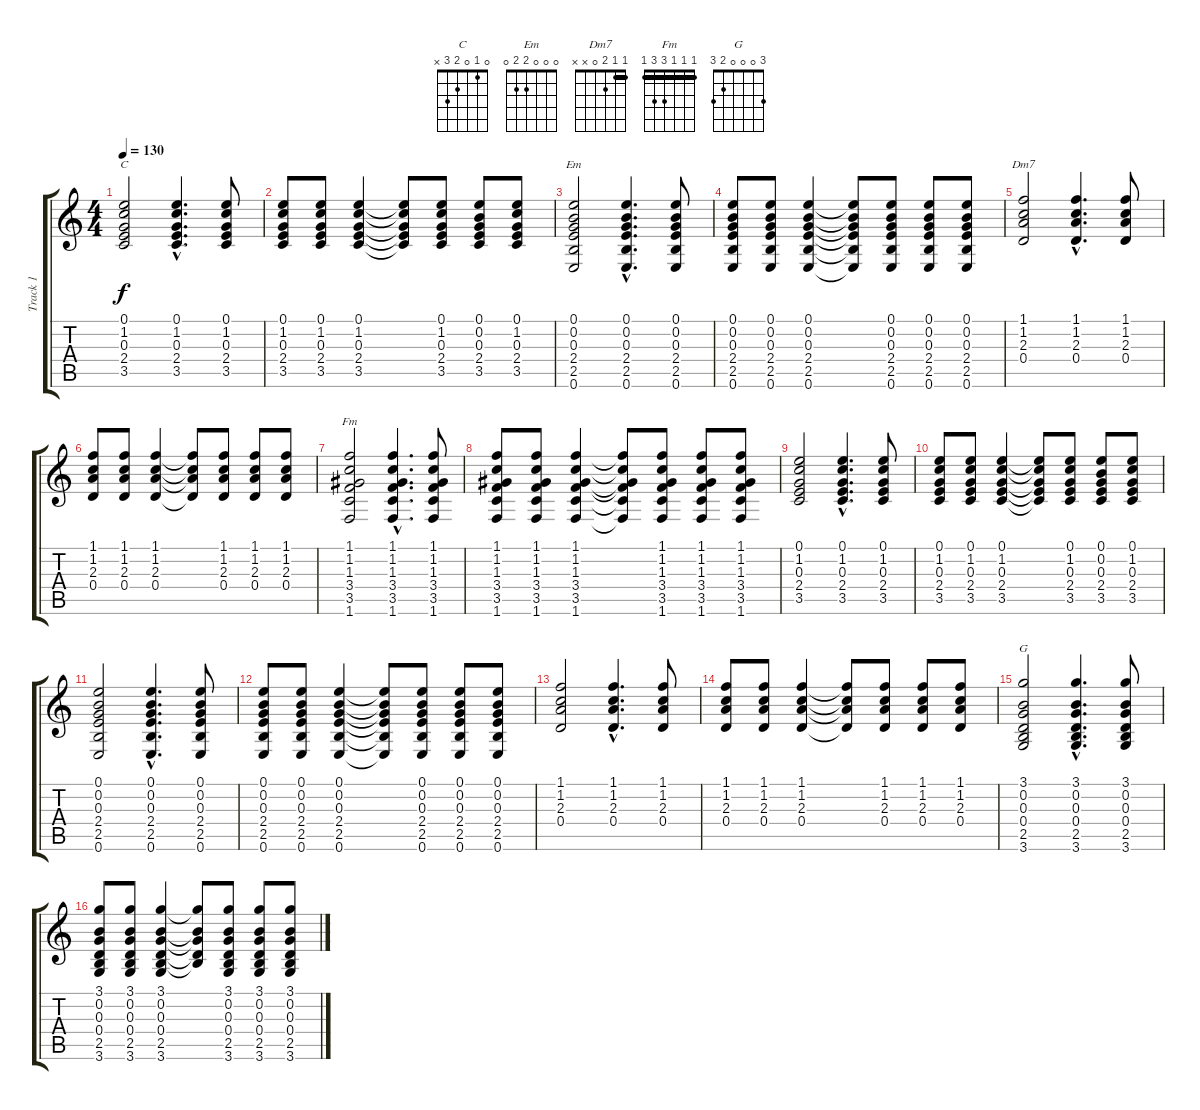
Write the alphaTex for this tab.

\track ("Track 1" "Track 1") {instrument acousticguitarnylon}
\staff {score tabs}
\tuning (E4 B3 G3 D3 A2 E2) {hide}
\chord ("C" 0 1 0 2 3 x)
\chord ("Em" 0 0 0 2 2 0)
\chord ("Dm7" 1 1 2 0 x x) {barre 1}
\chord ("Fm" 1 1 1 3 3 1) {barre 1}
\chord ("G" 3 0 0 0 2 3)
\ts (4 4)
\tempo 130
\clef g2
\ks c
(0.1 1.2 0.3 2.4 3.5).2{ch "C" dy f instrument acousticguitarnylon} (0.1{hac} 1.2{hac} 0.3{hac} 2.4{hac} 3.5{hac}).4{d} (0.1 1.2 0.3 2.4 3.5).8 |
(0.1 1.2 0.3 2.4 3.5).8 (0.1 1.2 0.3 2.4 3.5).8 (0.1 1.2 0.3 2.4 3.5).4 (0.1{t} 1.2{t} 0.3{t} 2.4{t} 3.5{t}).8 (0.1 1.2 0.3 2.4 3.5).8 (0.1 0.2 0.3 2.4 3.5).8 (0.1 1.2 0.3 2.4 3.5).8 |
(0.1 0.2 0.3 2.4 2.5 0.6).2{ch "Em"} (0.1{hac} 0.2{hac} 0.3{hac} 2.4{hac} 2.5{hac} 0.6{hac}).4{d} (0.1 0.2 0.3 2.4 2.5 0.6).8 |
(0.1 0.2 0.3 2.4 2.5 0.6).8 (0.1 0.2 0.3 2.4 2.5 0.6).8 (0.1 0.2 0.3 2.4 2.5 0.6).4 (0.1{t} 0.2{t} 0.3{t} 2.4{t} 2.5{t} 0.6{t}).8 (0.1 0.2 0.3 2.4 2.5 0.6).8 (0.1 0.2 0.3 2.4 2.5 0.6).8 (0.1 0.2 0.3 2.4 2.5 0.6).8 |
(1.1 1.2 2.3 0.4).2{ch "Dm7"} (1.1{hac} 1.2{hac} 2.3{hac} 0.4{hac}).4{d} (1.1 1.2 2.3 0.4).8 |
(1.1 1.2 2.3 0.4).8 (1.1 1.2 2.3 0.4).8 (1.1 1.2 2.3 0.4).4 (1.1{t} 1.2{t} 2.3{t} 0.4{t}).8 (1.1 1.2 2.3 0.4).8 (1.1 1.2 2.3 0.4).8 (1.1 1.2 2.3 0.4).8 |
(1.1 1.2 1.3 3.4 3.5 1.6).2{ch "Fm"} (1.1{hac} 1.2{hac} 1.3{hac} 3.4{hac} 3.5{hac} 1.6{hac}).4{d} (1.1 1.2 1.3 3.4 3.5 1.6).8 |
(1.1 1.2 1.3 3.4 3.5 1.6).8 (1.1 1.2 1.3 3.4 3.5 1.6).8 (1.1 1.2 1.3 3.4 3.5 1.6).4 (1.1{t} 1.2{t} 1.3{t} 3.4{t} 3.5{t} 1.6{t}).8 (1.1 1.2 1.3 3.4 3.5 1.6).8 (1.1 1.2 1.3 3.4 3.5 1.6).8 (1.1 1.2 1.3 3.4 3.5 1.6).8 |
(0.1 1.2 0.3 2.4 3.5).2 (0.1{hac} 1.2{hac} 0.3{hac} 2.4{hac} 3.5{hac}).4{d} (0.1 1.2 0.3 2.4 3.5).8 |
(0.1 1.2 0.3 2.4 3.5).8 (0.1 1.2 0.3 2.4 3.5).8 (0.1 1.2 0.3 2.4 3.5).4 (0.1{t} 1.2{t} 0.3{t} 2.4{t} 3.5{t}).8 (0.1 1.2 0.3 2.4 3.5).8 (0.1 0.2 0.3 2.4 3.5).8 (0.1 1.2 0.3 2.4 3.5).8 |
(0.1 0.2 0.3 2.4 2.5 0.6).2 (0.1{hac} 0.2{hac} 0.3{hac} 2.4{hac} 2.5{hac} 0.6{hac}).4{d} (0.1 0.2 0.3 2.4 2.5 0.6).8 |
(0.1 0.2 0.3 2.4 2.5 0.6).8 (0.1 0.2 0.3 2.4 2.5 0.6).8 (0.1 0.2 0.3 2.4 2.5 0.6).4 (0.1{t} 0.2{t} 0.3{t} 2.4{t} 2.5{t} 0.6{t}).8 (0.1 0.2 0.3 2.4 2.5 0.6).8 (0.1 0.2 0.3 2.4 2.5 0.6).8 (0.1 0.2 0.3 2.4 2.5 0.6).8 |
(1.1 1.2 2.3 0.4).2 (1.1{hac} 1.2{hac} 2.3{hac} 0.4{hac}).4{d} (1.1 1.2 2.3 0.4).8 |
(1.1 1.2 2.3 0.4).8 (1.1 1.2 2.3 0.4).8 (1.1 1.2 2.3 0.4).4 (1.1{t} 1.2{t} 2.3{t} 0.4{t}).8 (1.1 1.2 2.3 0.4).8 (1.1 1.2 2.3 0.4).8 (1.1 1.2 2.3 0.4).8 |
(3.1 0.2 0.3 0.4 2.5 3.6).2{ch "G"} (3.1{hac} 0.2{hac} 0.3{hac} 0.4{hac} 2.5{hac} 3.6{hac}).4{d} (3.1 0.2 0.3 0.4 2.5 3.6).8 |
(3.1 0.2 0.3 0.4 2.5 3.6).8 (3.1 0.2 0.3 0.4 2.5 3.6).8 (3.1 0.2 0.3 0.4 2.5 3.6).4 (3.1{t} 0.2{t} 0.3{t} 0.4{t} 2.5{t}).8 (3.1 0.2 0.3 0.4 2.5 3.6).8 (3.1 0.2 0.3 0.4 2.5 3.6).8 (3.1 0.2 0.3 0.4 2.5 3.6).8
